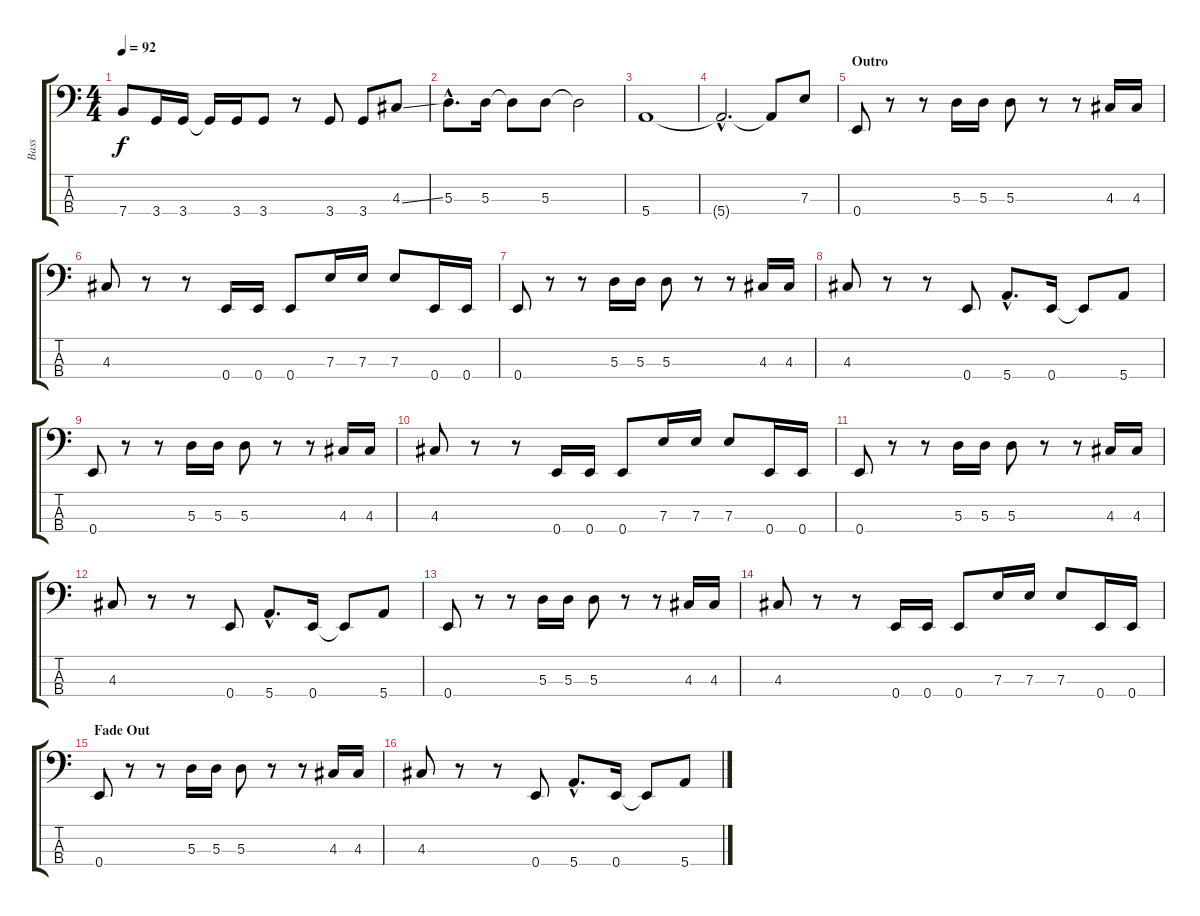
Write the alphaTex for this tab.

\track ("Bass" "Bass") {instrument electricbassfinger}
\staff {score tabs}
\tuning (G2 D2 A1 E1) {hide}
\ts (4 4)
\tempo 92
\clef f4
\ks c
7.4{t}.8{dy f} 3.4.16 3.4.16 3.4{t}.16 3.4.16 3.4.8 r.8 3.4.8 3.4.8 4.3{ss}.8 |
5.3{hac}.8{d} 5.3.16 5.3{t}.8 5.3.8 5.3{t}.2 |
5.4.1 |
5.4{hac t}.2{d} 5.4{t}.8 7.3.8 |
\section ("" "Outro")
0.4.8 r.8 r.8 5.3.16 5.3.16 5.3.8 r.8 r.8 4.3.16 4.3.16 |
4.3.8 r.8 r.8 0.4.16 0.4.16 0.4.8 7.3.16 7.3.16 7.3.8 0.4.16 0.4.16 |
0.4.8 r.8 r.8 5.3.16 5.3.16 5.3.8 r.8 r.8 4.3.16 4.3.16 |
4.3.8 r.8 r.8 0.4.8 5.4{hac}.8{d} 0.4.16 0.4{t}.8 5.4.8 |
0.4.8 r.8 r.8 5.3.16 5.3.16 5.3.8 r.8 r.8 4.3.16 4.3.16 |
4.3.8 r.8 r.8 0.4.16 0.4.16 0.4.8 7.3.16 7.3.16 7.3.8 0.4.16 0.4.16 |
0.4.8 r.8 r.8 5.3.16 5.3.16 5.3.8 r.8 r.8 4.3.16 4.3.16 |
4.3.8 r.8 r.8 0.4.8 5.4{hac}.8{d} 0.4.16 0.4{t}.8 5.4.8 |
0.4.8 r.8 r.8 5.3.16 5.3.16 5.3.8 r.8 r.8 4.3.16 4.3.16 |
4.3.8 r.8 r.8 0.4.16 0.4.16 0.4.8 7.3.16 7.3.16 7.3.8 0.4.16 0.4.16 |
\section ("" "Fade Out")
0.4.8{volume 8} r.8 r.8 5.3.16 5.3.16 5.3.8 r.8 r.8 4.3.16 4.3.16 |
4.3.8 r.8 r.8 0.4.8 5.4{hac}.8{d} 0.4.16 0.4{t}.8 5.4.8
